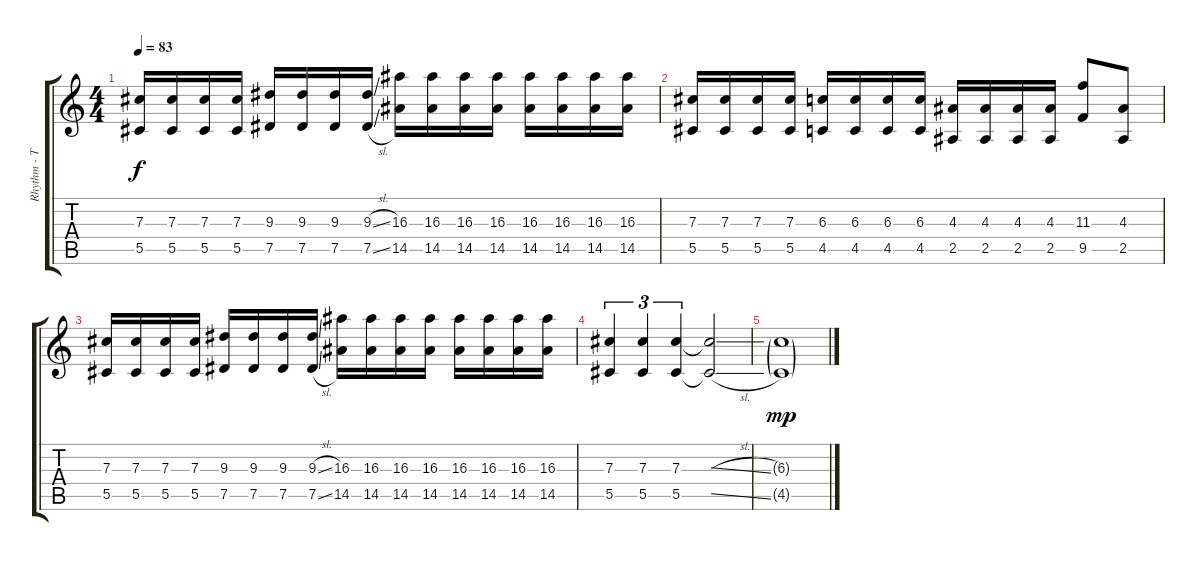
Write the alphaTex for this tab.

\track ("Rhythm - Taylor York" "Rhythm - T") {instrument acousticguitarsteel}
\staff {score tabs}
\tuning (Eb4 Bb3 Gb3 Db3 Ab2 Db2) {hide}
\ts (4 4)
\tempo 83
\clef g2
\ks c
(7.3 5.5).16{dy f} (7.3 5.5).16 (7.3 5.5).16 (7.3 5.5).16 (9.3 7.5).16 (9.3 7.5).16 (9.3 7.5).16 (9.3{sl} 7.5{sl}).16 (16.3 14.5).16 (16.3 14.5).16 (16.3 14.5).16 (16.3 14.5).16 (16.3 14.5).16 (16.3 14.5).16 (16.3 14.5).16 (16.3 14.5).16 |
(7.3 5.5).16 (7.3 5.5).16 (7.3 5.5).16 (7.3 5.5).16 (6.3 4.5).16 (6.3 4.5).16 (6.3 4.5).16 (6.3 4.5).16 (4.3 2.5).16 (4.3 2.5).16 (4.3 2.5).16 (4.3 2.5).16 (11.3 9.5).8 (4.3 2.5).8 |
(7.3 5.5).16 (7.3 5.5).16 (7.3 5.5).16 (7.3 5.5).16 (9.3 7.5).16 (9.3 7.5).16 (9.3 7.5).16 (9.3{sl} 7.5{sl}).16 (16.3 14.5).16 (16.3 14.5).16 (16.3 14.5).16 (16.3 14.5).16 (16.3 14.5).16 (16.3 14.5).16 (16.3 14.5).16 (16.3 14.5).16 |
(7.3 5.5).4{tu (3 2)} (7.3 5.5).4{tu (3 2)} (7.3 5.5).4{tu (3 2)} (7.3{sl t} 5.5{sl t}).2 |
(6.3{g} 4.5{g}).1{dy mp}
